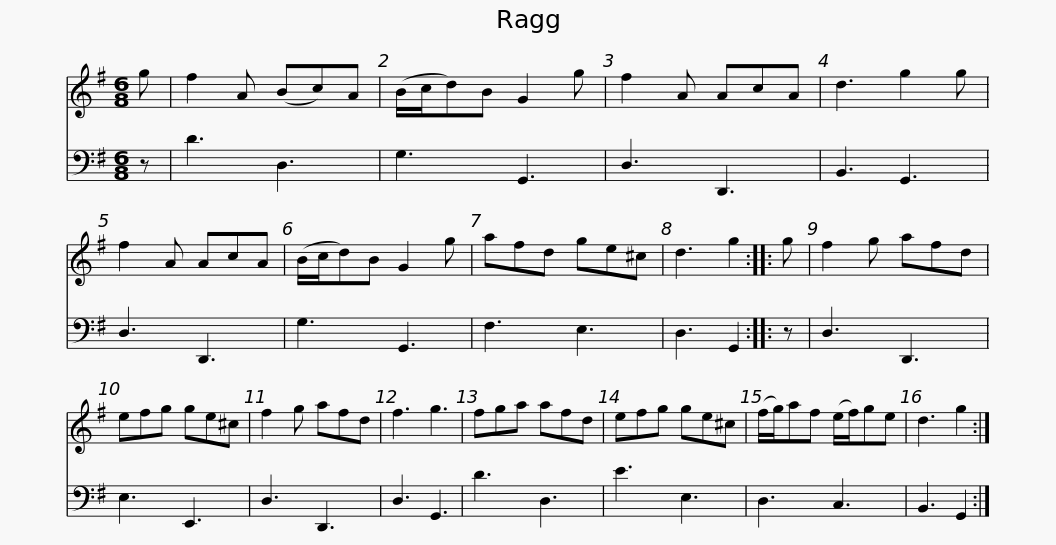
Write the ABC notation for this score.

X:1
%%score 1 2
L:1/8
M:6/8
I:linebreak $
K:G
V:1 treble
V:2 bass
V:1
 g | f2 A (Bc)A | (B/c/d)B G2 g | f2 A AcA | d3 g2 g | %5
 f2 A AcA | (B/c/d)B G2 g | afd ge^c | d3 g2 ::$ g | %10
 f2 g afd | efg ge^c | f2 g afd | f3 g3 | fga afd | %15
 efg ge^c | (f/g/)af (e/f/)ge |$ d3 g2 :| %18
V:2
 z | D3 D,3 | G,3 G,,3 | D,3 D,,3 | B,,3 G,,3 | %5
 D,3 D,,3 | G,3 G,,3 | F,3 E,3 | D,3 G,,2 ::$ z | %10
 D,3 D,,3 | E,3 E,,3 | D,3 D,,3 | D,3 G,,3 | D3 D,3 | %15
 E3 E,3 | D,3 C,3 |$ B,,3 G,,2 :| %18
